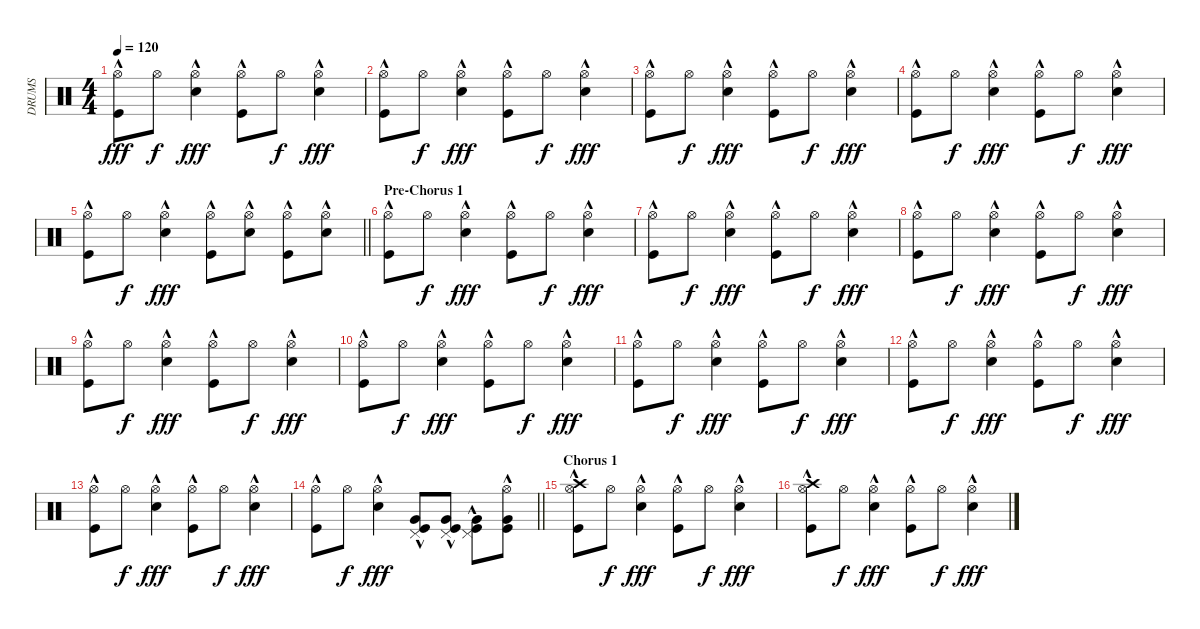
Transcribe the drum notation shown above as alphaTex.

\track ("DRUMS" "DRUMS") {instrument percussion}
\staff {score}
\articulation defaults
\ts (4 4)
\tempo 120
\clef neutral
\ks c
("Hi-Hat (open)" "Kick (hit)"{hac}).8{dy fff} "Hi-Hat (open)".8{dy f} ("Snare (hit) 2"{hac} "Hi-Hat (open)").4{dy fff} ("Hi-Hat (open)" "Kick (hit)"{hac}).8 "Hi-Hat (open)".8{dy f} ("Snare (hit) 2"{hac} "Hi-Hat (open)").4{dy fff} |
("Hi-Hat (open)" "Kick (hit)"{hac}).8 "Hi-Hat (open)".8{dy f} ("Snare (hit) 2"{hac} "Hi-Hat (open)").4{dy fff} ("Hi-Hat (open)" "Kick (hit)"{hac}).8 "Hi-Hat (open)".8{dy f} ("Snare (hit) 2"{hac} "Hi-Hat (open)").4{dy fff} |
("Hi-Hat (open)" "Kick (hit)"{hac}).8 "Hi-Hat (open)".8{dy f} ("Snare (hit) 2"{hac} "Hi-Hat (open)").4{dy fff} ("Hi-Hat (open)" "Kick (hit)"{hac}).8 "Hi-Hat (open)".8{dy f} ("Snare (hit) 2"{hac} "Hi-Hat (open)").4{dy fff} |
("Hi-Hat (open)" "Kick (hit)"{hac}).8 "Hi-Hat (open)".8{dy f} ("Snare (hit) 2"{hac} "Hi-Hat (open)").4{dy fff} ("Hi-Hat (open)" "Kick (hit)"{hac}).8 "Hi-Hat (open)".8{dy f} ("Snare (hit) 2"{hac} "Hi-Hat (open)").4{dy fff} |
\barLineRight lightlight
("Hi-Hat (open)" "Kick (hit)"{hac}).8 "Hi-Hat (open)".8{dy f} ("Snare (hit) 2"{hac} "Hi-Hat (open)").4{dy fff} ("Hi-Hat (open)"{hac} "Kick (hit)").8 ("Snare (hit) 2"{hac} "Hi-Hat (open)").8 ("Hi-Hat (open)"{hac} "Kick (hit)").8 ("Snare (hit) 2"{hac} "Hi-Hat (open)").8 |
\section ("" "Pre-Chorus 1")
("Hi-Hat (open)" "Kick (hit)"{hac}).8 "Hi-Hat (open)".8{dy f} ("Snare (hit) 2"{hac} "Hi-Hat (open)").4{dy fff} ("Hi-Hat (open)" "Kick (hit)"{hac}).8 "Hi-Hat (open)".8{dy f} ("Snare (hit) 2"{hac} "Hi-Hat (open)").4{dy fff} |
("Hi-Hat (open)" "Kick (hit)"{hac}).8 "Hi-Hat (open)".8{dy f} ("Snare (hit) 2"{hac} "Hi-Hat (open)").4{dy fff} ("Hi-Hat (open)" "Kick (hit)"{hac}).8 "Hi-Hat (open)".8{dy f} ("Snare (hit) 2"{hac} "Hi-Hat (open)").4{dy fff} |
("Hi-Hat (open)" "Kick (hit)"{hac}).8 "Hi-Hat (open)".8{dy f} ("Snare (hit) 2"{hac} "Hi-Hat (open)").4{dy fff} ("Hi-Hat (open)" "Kick (hit)"{hac}).8 "Hi-Hat (open)".8{dy f} ("Snare (hit) 2"{hac} "Hi-Hat (open)").4{dy fff} |
("Hi-Hat (open)" "Kick (hit)"{hac}).8 "Hi-Hat (open)".8{dy f} ("Snare (hit) 2"{hac} "Hi-Hat (open)").4{dy fff} ("Hi-Hat (open)" "Kick (hit)"{hac}).8 "Hi-Hat (open)".8{dy f} ("Snare (hit) 2"{hac} "Hi-Hat (open)").4{dy fff} |
("Hi-Hat (open)" "Kick (hit)"{hac}).8 "Hi-Hat (open)".8{dy f} ("Snare (hit) 2"{hac} "Hi-Hat (open)").4{dy fff} ("Hi-Hat (open)" "Kick (hit)"{hac}).8 "Hi-Hat (open)".8{dy f} ("Snare (hit) 2"{hac} "Hi-Hat (open)").4{dy fff} |
("Hi-Hat (open)" "Kick (hit)"{hac}).8 "Hi-Hat (open)".8{dy f} ("Snare (hit) 2"{hac} "Hi-Hat (open)").4{dy fff} ("Hi-Hat (open)" "Kick (hit)"{hac}).8 "Hi-Hat (open)".8{dy f} ("Snare (hit) 2"{hac} "Hi-Hat (open)").4{dy fff} |
("Hi-Hat (open)" "Kick (hit)"{hac}).8 "Hi-Hat (open)".8{dy f} ("Snare (hit) 2"{hac} "Hi-Hat (open)").4{dy fff} ("Hi-Hat (open)" "Kick (hit)"{hac}).8 "Hi-Hat (open)".8{dy f} ("Snare (hit) 2"{hac} "Hi-Hat (open)").4{dy fff} |
("Hi-Hat (open)" "Kick (hit)"{hac}).8 "Hi-Hat (open)".8{dy f} ("Snare (hit) 2"{hac} "Hi-Hat (open)").4{dy fff} ("Hi-Hat (open)" "Kick (hit)"{hac}).8 "Hi-Hat (open)".8{dy f} ("Snare (hit) 2"{hac} "Hi-Hat (open)").4{dy fff} |
\barLineRight lightlight
("Hi-Hat (open)" "Kick (hit)"{hac}).8 "Hi-Hat (open)".8{dy f} ("Snare (hit) 2"{hac} "Hi-Hat (open)").4{dy fff} ("Very Low Tom (hit)" "Pedal Hi-Hat (hit)" "Kick (hit)"{hac}).8 ("Very Low Tom (hit)"{hac} "Pedal Hi-Hat (hit)" "Kick (hit)").8 ("Very Low Tom (hit)"{hac} "Pedal Hi-Hat (hit)" "Kick (hit)").8 ("Very Low Tom (hit)"{hac} "Hi-Hat (open)" "Kick (hit)").8 |
\section ("" "Chorus 1")
("Hi-Hat (open)" "Crash high (hit)" "Kick (hit)"{hac}).8 "Hi-Hat (open)".8{dy f} ("Snare (hit) 2"{hac} "Hi-Hat (open)").4{dy fff} ("Hi-Hat (open)" "Kick (hit)"{hac}).8 "Hi-Hat (open)".8{dy f} ("Snare (hit) 2"{hac} "Hi-Hat (open)").4{dy fff} |
("Hi-Hat (open)" "Crash high (hit)" "Kick (hit)"{hac}).8 "Hi-Hat (open)".8{dy f} ("Snare (hit) 2"{hac} "Hi-Hat (open)").4{dy fff} ("Hi-Hat (open)" "Kick (hit)"{hac}).8 "Hi-Hat (open)".8{dy f} ("Snare (hit) 2"{hac} "Hi-Hat (open)").4{dy fff}
